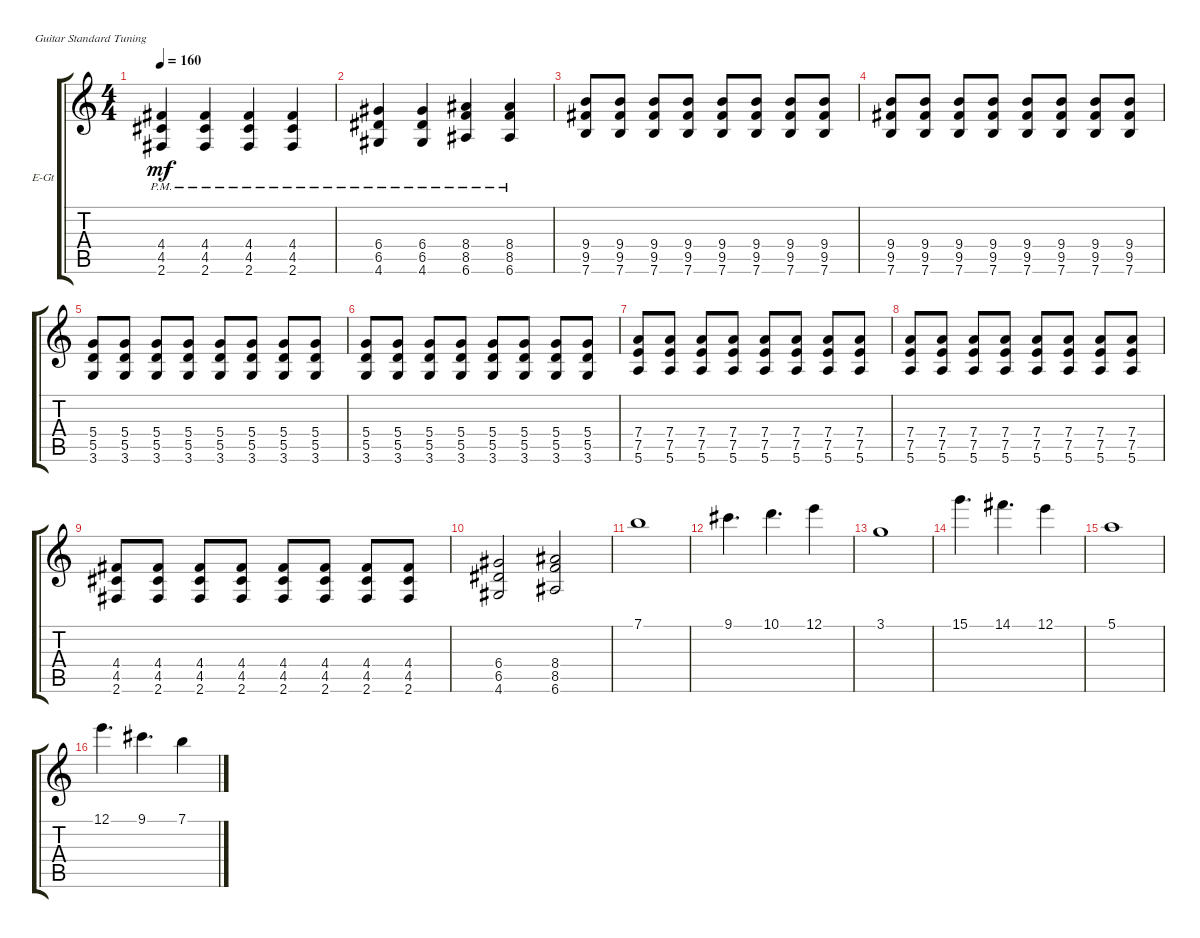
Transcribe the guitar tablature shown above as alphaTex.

\defaultSystemsLayout 4
\bracketExtendMode groupsimilarinstruments
\firstSystemTrackNameOrientation horizontal
\otherSystemsTrackNameOrientation horizontal
\track ("Distortion" "E-Gt") {instrument distortionguitar}
\staff {score tabs}
\tuning (E4 B3 G3 D3 A2 E2)
\ts (4 4)
\tempo 160
\clef g2
\ks c
(4.4{pm} 4.5{pm} 2.6{pm}).4{dy mf} (4.4{pm} 4.5{pm} 2.6{pm}).4 (4.4{pm} 4.5{pm} 2.6{pm}).4 (4.4{pm} 4.5{pm} 2.6{pm}).4 |
(6.4{pm} 6.5{pm} 4.6{pm}).4 (6.4{pm} 6.5{pm} 4.6{pm}).4 (8.4{pm} 8.5{pm} 6.6{pm}).4 (8.4{pm} 8.5{pm} 6.6{pm}).4 |
(9.4 9.5 7.6).8 (9.4 9.5 7.6).8 (9.4 9.5 7.6).8 (9.4 9.5 7.6).8 (9.4 9.5 7.6).8 (9.4 9.5 7.6).8 (9.4 9.5 7.6).8 (9.4 9.5 7.6).8 |
(9.4 9.5 7.6).8 (9.4 9.5 7.6).8 (9.4 9.5 7.6).8 (9.4 9.5 7.6).8 (9.4 9.5 7.6).8 (9.4 9.5 7.6).8 (9.4 9.5 7.6).8 (9.4 9.5 7.6).8 |
(5.4 5.5 3.6).8 (5.4 5.5 3.6).8 (5.4 5.5 3.6).8 (5.4 5.5 3.6).8 (5.4 5.5 3.6).8 (5.4 5.5 3.6).8 (5.4 5.5 3.6).8 (5.4 5.5 3.6).8 |
(5.4 5.5 3.6).8 (5.4 5.5 3.6).8 (5.4 5.5 3.6).8 (5.4 5.5 3.6).8 (5.4 5.5 3.6).8 (5.4 5.5 3.6).8 (5.4 5.5 3.6).8 (5.4 5.5 3.6).8 |
(7.4 7.5 5.6).8 (7.4 7.5 5.6).8 (7.4 7.5 5.6).8 (7.4 7.5 5.6).8 (7.4 7.5 5.6).8 (7.4 7.5 5.6).8 (7.4 7.5 5.6).8 (7.4 7.5 5.6).8 |
(7.4 7.5 5.6).8 (7.4 7.5 5.6).8 (7.4 7.5 5.6).8 (7.4 7.5 5.6).8 (7.4 7.5 5.6).8 (7.4 7.5 5.6).8 (7.4 7.5 5.6).8 (7.4 7.5 5.6).8 |
(4.4 4.5 2.6).8 (4.4 4.5 2.6).8 (4.4 4.5 2.6).8 (4.4 4.5 2.6).8 (4.4 4.5 2.6).8 (4.4 4.5 2.6).8 (4.4 4.5 2.6).8 (4.4 4.5 2.6).8 |
(6.4 6.5 4.6).2 (8.4 8.5 6.6).2 |
7.1.1 |
9.1.4{d} 10.1.4{d} 12.1.4 |
3.1.1 |
15.1.4{d} 14.1.4{d} 12.1.4 |
5.1.1 |
12.1.4{d} 9.1.4{d} 7.1.4
